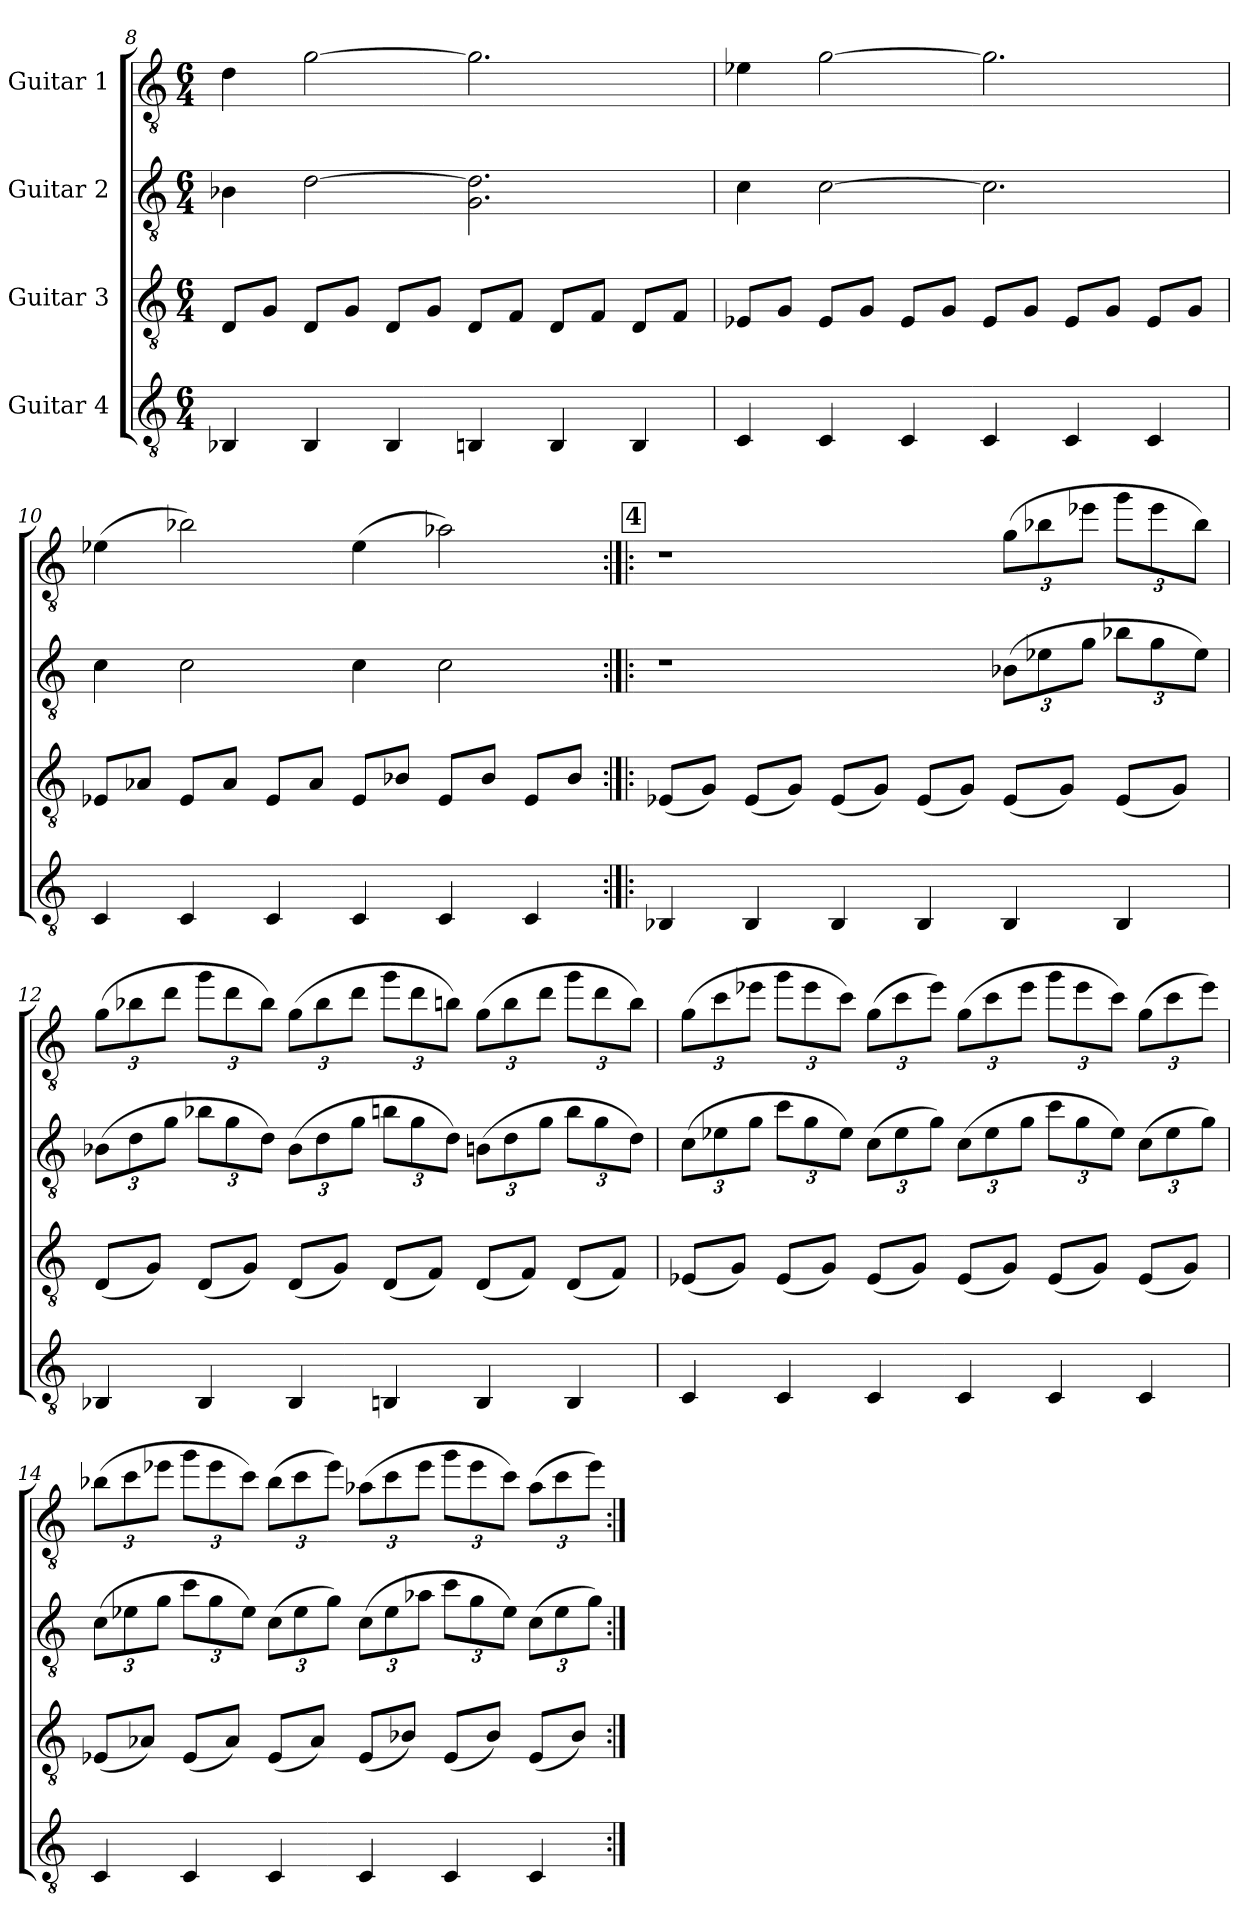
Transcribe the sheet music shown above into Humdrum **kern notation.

**kern	**kern	**kern	**kern
*part4	*part3	*part2	*part1
*staff4	*staff3	*staff2	*staff1
*I"Guitar 4	*I"Guitar 3	*I"Guitar 2	*I"Guitar 1
!!LO:LB:g=z
*clefGv2	*clefGv2	*clefGv2	*clefGv2
*k[]	*k[]	*k[]	*k[]
*M6/4	*M6/4	*M6/4	*M6/4
=8	=8	=8	=8
4BB-X/	8D/L	4B-X\	4d\
.	8G/J	.	.
4BB-/	8D/L	[2d\	[2g\
.	8G/J	.	.
4BB-/	8D/L	.	.
.	8G/J	.	.
4BBn/	8D/L	2.G\ 2.d\]	2.g\]
.	8F/J	.	.
4BB/	8D/L	.	.
.	8F/J	.	.
4BB/	8D/L	.	.
.	8F/J	.	.
=9	=9	=9	=9
4C/	8E-X/L	4c\	4e-X\
.	8G/J	.	.
4C/	8E-/L	[2c\	[2g\
.	8G/J	.	.
4C/	8E-/L	.	.
.	8G/J	.	.
4C/	8E-/L	2.c\]	2.g\]
.	8G/J	.	.
4C/	8E-/L	.	.
.	8G/J	.	.
4C/	8E-/L	.	.
.	8G/J	.	.
=10	=10	=10	=10
4C/	8E-X/L	4c\	(4e-X\
.	8A-X/J	.	.
4C/	8E-/L	2c\	2b-X\)
.	8A-/J	.	.
4C/	8E-/L	.	.
.	8A-/J	.	.
4C/	8E-/L	4c\	(4e-\
.	8B-X/J	.	.
4C/	8E-/L	2c\	2a-X\)
.	8B-/J	.	.
4C/	8E-/L	.	.
.	8B-/J	.	.
!!LO:REH:place=s1:a:B:fs=14:t=4
=11:|!|:	=11:|!|:	=11:|!|:	=11:|!|:
4BB-X/	(8E-X/L	1r	1r
.	8G/J)	.	.
4BB-/	(8E-/L	.	.
.	8G/J)	.	.
4BB-/	(8E-/L	.	.
.	8G/J)	.	.
4BB-/	(8E-/L	.	.
.	8G/J)	.	.
*	*	*Xbrackettup	*Xbrackettup
4BB-/	(8E-/L	(>12B-X\L	(12g\L
.	.	12e-X\	12b-X\
.	8G/J)	.	.
.	.	12g\J	12ee-X\J
4BB-/	(8E-/L	12b-X\L	12gg\L
.	.	12g\	12ee-\
.	8G/J)	.	.
.	.	12e-\J)	12b-\J)
!!LO:PB:g=z
=12	=12	=12	=12
4BB-X/	(8D/L	(>12B-X\L	(12g\L
.	.	12d\	12b-X\
.	8G/J)	.	.
.	.	12g\J	12dd\J
4BB-/	(8D/L	12b-X\L	12gg\L
.	.	12g\	12dd\
.	8G/J)	.	.
.	.	12d\J)	12b-\J)
4BB-/	(8D/L	(>12B-\L	(>12g\L
.	.	12d\	12b-\
.	8G/J)	.	.
.	.	12g\J	12dd\J
4BBn/	(8D/L	12bn\L	12gg\L
.	.	12g\	12dd\
.	8F/J)	.	.
.	.	12d\J)	12bn\J)
4BB/	(8D/L	(>12Bn\L	(12g\L
.	.	12d\	12b\
.	8F/J)	.	.
.	.	12g\J	12dd\J
4BB/	(8D/L	12b\L	12gg\L
.	.	12g\	12dd\
.	8F/J)	.	.
.	.	12d\J)	12b\J)
=13	=13	=13	=13
4C/	(8E-X/L	(>12c\L	(12g\L
.	.	12e-X\	12cc\
.	8G/J)	.	.
.	.	12g\J	12ee-X\J
4C/	(8E-/L	12cc\L	12gg\L
.	.	12g\	12ee-\
.	8G/J)	.	.
.	.	12e-\J)	12cc\J)
4C/	(8E-/L	(>12c\L	(>12g\L
.	.	12e-\	12cc\
.	8G/J)	.	.
.	.	12g\J)	12ee-\J)
4C/	(8E-/L	(>12c\L	(12g\L
.	.	12e-\	12cc\
.	8G/J)	.	.
.	.	12g\J	12ee-\J
4C/	(8E-/L	12cc\L	12gg\L
.	.	12g\	12ee-\
.	8G/J)	.	.
.	.	12e-\J)	12cc\J)
4C/	(8E-/L	(>12c\L	(>12g\L
.	.	12e-\	12cc\
.	8G/J)	.	.
.	.	12g\J)	12ee-\J)
!!LO:LB:g=z
=14	=14	=14	=14
4C/	(8E-X/L	(>12c\L	(12b-X\L
.	.	12e-X\	12cc\
.	8A-X/J)	.	.
.	.	12g\J	12ee-X\J
4C/	(8E-/L	12cc\L	12gg\L
.	.	12g\	12ee-\
.	8A-/J)	.	.
.	.	12e-\J)	12cc\J)
4C/	(8E-/L	(>12c\L	(>12b-\L
.	.	12e-\	12cc\
.	8A-/J)	.	.
.	.	12g\J)	12ee-\J)
4C/	(8E-/L	(>12c\L	(12a-X\L
.	.	12e-\	12cc\
.	8B-X/J)	.	.
.	.	12a-X\J	12ee-\J
4C/	(8E-/L	12cc\L	12gg\L
.	.	12g\	12ee-\
.	8B-/J)	.	.
.	.	12e-\J)	12cc\J)
4C/	(8E-/L	(>12c\L	(>12a-\L
.	.	12e-\	12cc\
.	8B-/J)	.	.
.	.	12g\J)	12ee-\J)
=:|!	=:|!	=:|!	=:|!
*-	*-	*-	*-
